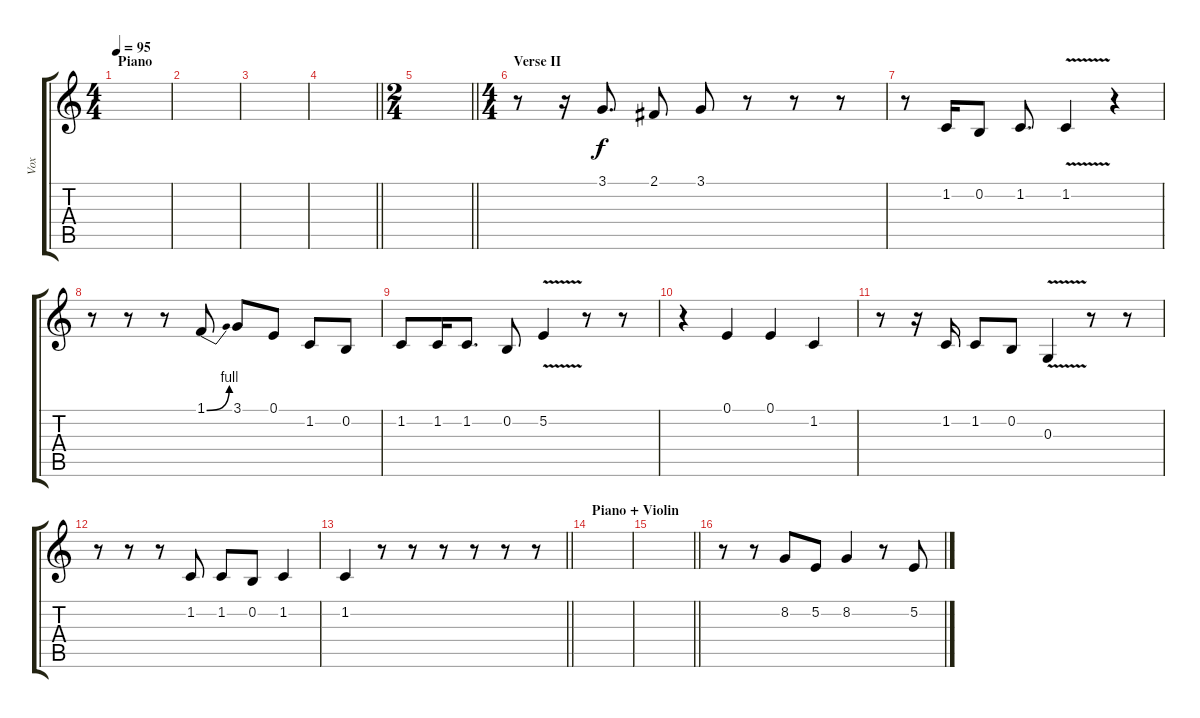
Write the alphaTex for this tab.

\track ("Vox" "Vox") {instrument flute}
\staff {score tabs}
\tuning (E4 B3 G3 D3 A2 E2) {hide}
\ts (4 4)
\section ("" "Piano")
\tempo 95
\clef g2
\ks c
|
|
|
\barLineRight lightlight
|
\ts (2 4)
\barLineRight lightlight
|
\ts (4 4)
\section ("" "Verse II")
r.8 r.16 3.1.8{d} 2.1.8 3.1.8 r.8 r.8 r.8 |
r.8 1.2.16 0.2.8 1.2.8{d} 1.2{v}.4 r.4 |
r.8 r.8 r.8 1.1{be (bend 0 0 60 4)}.8 3.1.8 0.1.8 1.2.8 0.2.8 |
1.2.8 1.2.16 1.2.8{d} 0.2.8 5.2{v}.4 r.8 r.8 |
r.4 0.1.4 0.1.4 1.2.4 |
r.8 r.16 1.2.16 1.2.8 0.2.8 0.3{v}.4 r.8 r.8 |
r.8 r.8 r.8 1.2.8 1.2.8 0.2.8 1.2.4 |
\barLineRight lightlight
1.2.4 r.8 r.8 r.8 r.8 r.8 r.8 |
\section ("" "Piano + Violin")
|
\barLineRight lightlight
|
r.8 r.8 8.2.8 5.2.8 8.2.4 r.8 5.2.8
